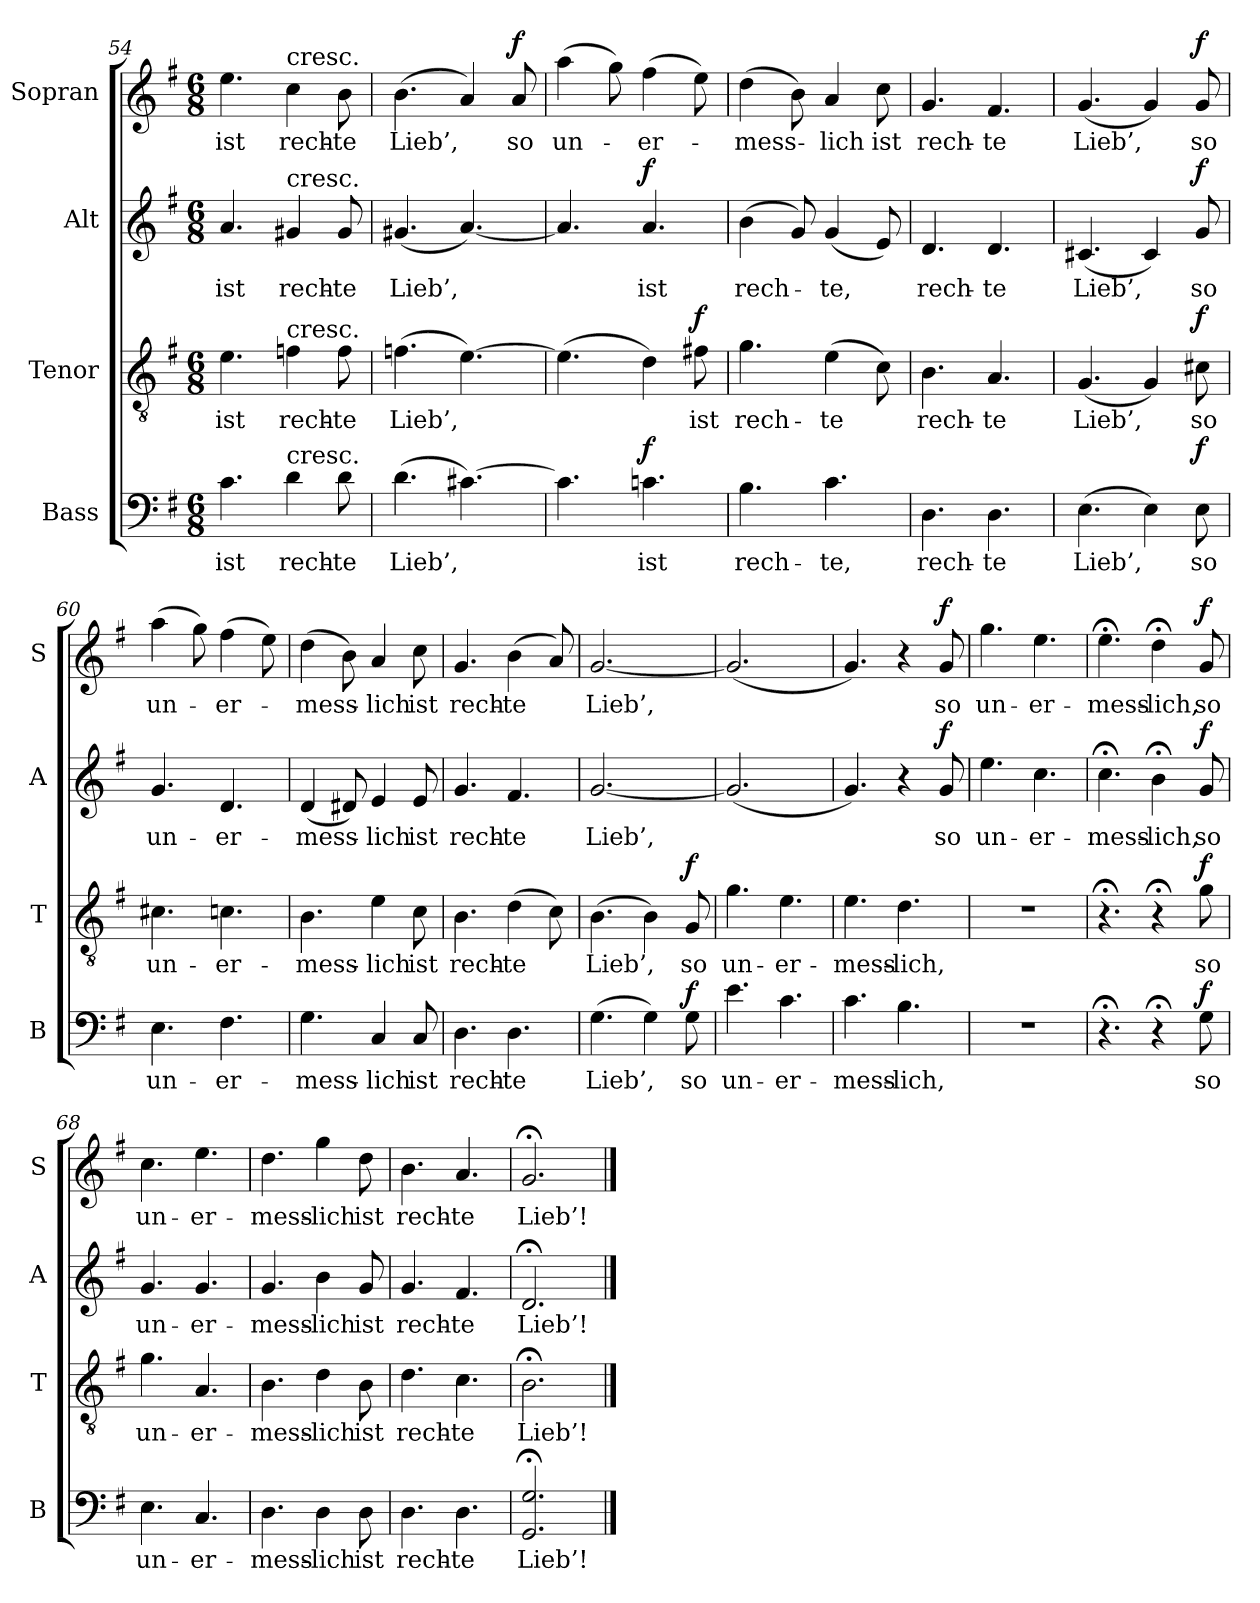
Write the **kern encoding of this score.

**kern	**text	**dynam	**kern	**text	**dynam	**kern	**text	**dynam	**kern	**text	**dynam
*part4	*part4	*part4	*part3	*part3	*part3	*part2	*part2	*part2	*part1	*part1	*part1
*staff4	*staff4	*staff4	*staff3	*staff3	*staff3	*staff2	*staff2	*staff2	*staff1	*staff1	*staff1
*I"Bass	*	*	*I"Tenor	*	*	*I"Alt	*	*	*I"Sopran	*	*
*I'B	*	*	*I'T	*	*	*I'A	*	*	*I'S	*	*
*clefF4	*	*	*clefGv2	*	*	*clefG2	*	*	*clefG2	*	*
*k[f#]	*	*	*k[f#]	*	*	*k[f#]	*	*	*k[f#]	*	*
*G:	*	*	*G:	*	*	*G:	*	*	*G:	*	*
*M6/8	*	*	*M6/8	*	*	*M6/8	*	*	*M6/8	*	*
=54	=54	=54	=54	=54	=54	=54	=54	=54	=54	=54	=54
4.c	ist	.	4.e	ist	.	4.a	ist	.	4.ee	ist	.
!	!	!	!	!	!	!	!	!	!LO:TX:a:t=cresc.	!	!
!	!	!	!	!	!	!LO:TX:a:t=cresc.	!	!	!	!	!
!	!	!	!LO:TX:a:t=cresc.	!	!	!	!	!	!	!	!
!LO:TX:a:t=cresc.	!	!	!	!	!	!	!	!	!	!	!
4d	rech-	.	4fn	rech-	.	4g#X	rech-	.	4cc	rech-	.
8d	-te	.	8f	-te	.	8g#	-te	.	8b	-te	.
=55	=55	=55	=55	=55	=55	=55	=55	=55	=55	=55	=55
(4.d	Lieb’,	.	(4.fn	Lieb’,	.	(4.g#X	Lieb’,	.	(4.b	Lieb’,	.
[4.c#X)	.	.	[4.e)	.	.	[4.a)	.	.	4a)	.	.
!	!	!	!	!	!	!	!	!	!	!	!LO:DY:a
.	.	.	.	.	.	.	.	.	8a	so	f
=56	=56	=56	=56	=56	=56	=56	=56	=56	=56	=56	=56
4.c#]	.	.	(4.e]	.	.	4.a]	.	.	(4aa	un-	.
.	.	.	.	.	.	.	.	.	8gg)	.	.
!	!	!LO:DY:a	!	!	!	!	!	!LO:DY:a	!	!	!
4.cn	ist	f	4d)	.	.	4.a	ist	f	(4ff#	-er-	.
!	!	!	!	!	!LO:DY:a	!	!	!	!	!	!
.	.	.	8f#X	ist	f	.	.	.	8ee)	.	.
=57	=57	=57	=57	=57	=57	=57	=57	=57	=57	=57	=57
4.B	rech-	.	4.g	rech-	.	(4b	rech-	.	(4dd	-mess-	.
.	.	.	.	.	.	8g)	.	.	8b)	.	.
4.c	-te,	.	(4e	-te	.	(4g	-te,	.	4a	-lich	.
.	.	.	8c)	.	.	8e)	.	.	8cc	ist	.
=58	=58	=58	=58	=58	=58	=58	=58	=58	=58	=58	=58
4.D	rech-	.	4.B	rech-	.	4.d	rech-	.	4.g	rech-	.
4.D	-te	.	4.A	-te	.	4.d	-te	.	4.f#	-te	.
=59	=59	=59	=59	=59	=59	=59	=59	=59	=59	=59	=59
(4.E	Lieb’,	.	(4.G	Lieb’,	.	(4.c#X	Lieb’,	.	(4.g	Lieb’,	.
4E)	.	.	4G)	.	.	4c#)	.	.	4g)	.	.
!	!	!LO:DY:a	!	!	!LO:DY:a	!	!	!LO:DY:a	!	!	!LO:DY:a
8E	so	f	8c#X	so	f	8g	so	f	8g	so	f
=60	=60	=60	=60	=60	=60	=60	=60	=60	=60	=60	=60
4.E	un-	.	4.c#X	un-	.	4.g	un-	.	(4aa	un-	.
.	.	.	.	.	.	.	.	.	8gg)	.	.
4.F#	-er-	.	4.cn	-er-	.	4.d	-er-	.	(4ff#	-er-	.
.	.	.	.	.	.	.	.	.	8ee)	.	.
=61	=61	=61	=61	=61	=61	=61	=61	=61	=61	=61	=61
4.G	-mess-	.	4.B	-mess-	.	(4d	-mess-	.	(4dd	-mess-	.
.	.	.	.	.	.	8d#X)	.	.	8b)	.	.
4C	-lich	.	4e	-lich	.	4e	-lich	.	4a	-lich	.
8C	ist	.	8c	ist	.	8e	ist	.	8cc	ist	.
=62	=62	=62	=62	=62	=62	=62	=62	=62	=62	=62	=62
4.D	rech-	.	4.B	rech-	.	4.g	rech-	.	4.g	rech-	.
4.D	-te	.	(4d	-te	.	4.f#	-te	.	(4b	-te	.
.	.	.	8c)	.	.	.	.	.	8a)	.	.
=63	=63	=63	=63	=63	=63	=63	=63	=63	=63	=63	=63
(4.G	Lieb’,	.	(4.B	Lieb’,	.	[2.g	Lieb’,	.	[2.g	Lieb’,	.
4G)	.	.	4B)	.	.	.	.	.	.	.	.
!	!	!LO:DY:a	!	!	!LO:DY:a	!	!	!	!	!	!
8G	so	f	8G	so	f	.	.	.	.	.	.
=64	=64	=64	=64	=64	=64	=64	=64	=64	=64	=64	=64
4.e	un-	.	4.g	un-	.	(2.g]	.	.	(2.g]	.	.
4.c	-er-	.	4.e	-er-	.	.	.	.	.	.	.
=65	=65	=65	=65	=65	=65	=65	=65	=65	=65	=65	=65
4.c	-mess-	.	4.e	-mess-	.	4.g)	.	.	4.g)	.	.
4.B	-lich,	.	4.d	-lich,	.	4r	.	.	4r	.	.
!	!	!	!	!	!	!	!	!LO:DY:a	!	!	!LO:DY:a
.	.	.	.	.	.	8g	so	f	8g	so	f
=66	=66	=66	=66	=66	=66	=66	=66	=66	=66	=66	=66
2.r	.	.	2.r	.	.	4.ee	un-	.	4.gg	un-	.
.	.	.	.	.	.	4.cc	-er-	.	4.ee	-er-	.
=67	=67	=67	=67	=67	=67	=67	=67	=67	=67	=67	=67
4.r;<	.	.	4.r;<	.	.	4.cc;<	-mess-	.	4.ee;<	-mess-	.
4r;<	.	.	4r;<	.	.	4b;<	-lich,	.	4dd;<	-lich,	.
!	!	!LO:DY:a	!	!	!LO:DY:a	!	!	!LO:DY:a	!	!	!LO:DY:a
8G	so	f	8g	so	f	8g	so	f	8g	so	f
=68	=68	=68	=68	=68	=68	=68	=68	=68	=68	=68	=68
4.E	un-	.	4.g	un-	.	4.g	un-	.	4.cc	un-	.
4.C	-er-	.	4.A	-er-	.	4.g	-er-	.	4.ee	-er-	.
=69	=69	=69	=69	=69	=69	=69	=69	=69	=69	=69	=69
4.D	-mess-	.	4.B	-mess-	.	4.g	-mess-	.	4.dd	-mess-	.
4D	-lich	.	4d	-lich	.	4b	-lich	.	4gg	-lich	.
8D	ist	.	8B	ist	.	8g	ist	.	8dd	ist	.
=70	=70	=70	=70	=70	=70	=70	=70	=70	=70	=70	=70
4.D	rech-	.	4.d	rech-	.	4.g	rech-	.	4.b	rech-	.
4.D	-te	.	4.c	-te	.	4.f#	-te	.	4.a	-te	.
=71	=71	=71	=71	=71	=71	=71	=71	=71	=71	=71	=71
2.GG;< 2.G;<	Lieb’!	.	2.B;<	Lieb’!	.	2.d;<	Lieb’!	.	2.g;<	Lieb’!	.
==	==	==	==	==	==	==	==	==	==	==	==
*-	*-	*-	*-	*-	*-	*-	*-	*-	*-	*-	*-
